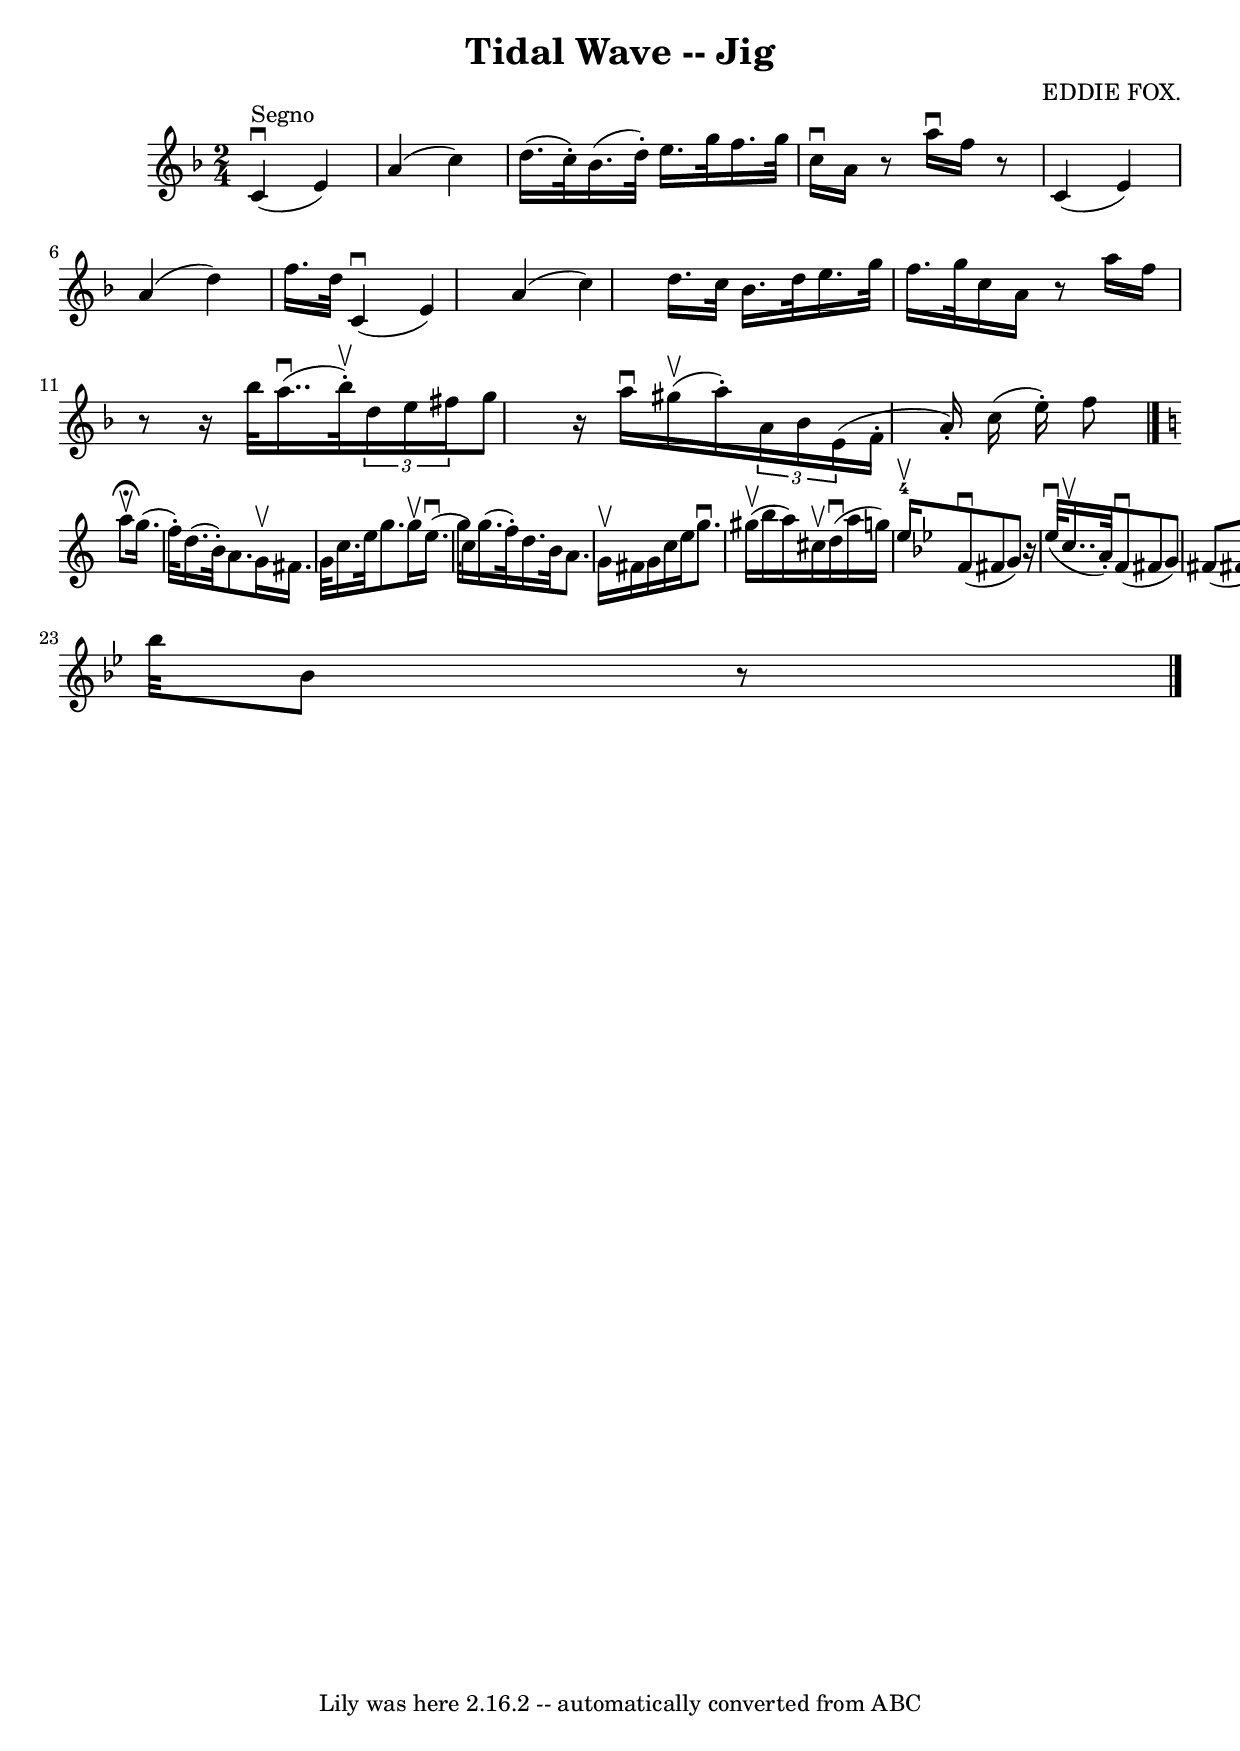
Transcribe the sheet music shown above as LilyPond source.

\version "2.16.2"
\include "Mammoth.ily"
\header {
  %% book = "Ryan's Mammoth Collection"
  composer = "EDDIE FOX."
  crossRefNumber = "1"
  footnotes = "\\\\112 629"
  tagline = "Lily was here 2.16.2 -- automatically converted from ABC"
  title = "Tidal Wave -- Jig"

}
voicedefault =  {


  \time 2/4 
  \key f \major
  c'4^"Segno"^\downbow(e'4)   |
  a'4 (
  c''4)   |
  d''16. (c''32 -.) bes'16. (d''32 -.)   
  e''16. g''32 f''16. g''32    |
  c''16^\downbow a'16    r8   
  a''16^\downbow f''16    r8   |
  c'4 (e'4)   |
  a'4 
  (d''4)   |
  f''16. d''32 c'4^\downbow(e'4)   
  |
  a'4 (c''4)   |
  d''16. c''32 bes'16. d''32    
  e''16. g''32 f''16. g''32    |
  c''16 a'16    r8 a''16    
  f''16    r8   |
  r16 bes''32 a''16.. (^\downbow bes''32^\upbow-.)   \times 2/3 { d''16 e''16 fis''16  
			  } g''8    |
  
  r16 a''16^\downbow gis''16 (^\upbow a''16 -.)   \times 2/3 { a'16    
							       bes'16 e'16 (
							     } f'16 -.(a'16 -.) c''16 (e''16 -.)   
  f''8    \bar "|."   
  \key c \major
  a''8^\fermata^\upbow |
  g''16. (
  f''32 -.) d''16. (b'32 -.) a'8. g'16^\upbow   |
  
  fis'16. g'32 c''16. e''32 g''8. g''16^\upbow   |
  
  e''16. (^\downbow(g''32 c''16) g''16. (f''32 -.) d''16.    
  b'32 a'8. g'16^\upbow   |
  fis'16 g'16 c''16 e''16    
  g''8.^\downbow gis''16 (^\upbow   |
  b''16 a''16)   
  cis''16^\upbow d''16^\downbow(a''16 g''16)       |
  
  e''16-4^\upbow)   
  \key bes \major f'8^\downbow(fis'8 g'8)     
  r16 ees''32^\downbow(c''16..^\upbow a'32 -.)   |
  f'8^\downbow(fis'8 g'8) fis'8 (fis'!8 g'8) ees''8^\downbow fis''8^\downbow(|
  g''16) bes'16. d''32    
  f''16. bes''32 bes'8    r8       \bar "|."   

}

\score{
  <<

    \context Staff="default"
    {
      \voicedefault 
      
    }

  >>
  \layout {
    
  }
  \midi {
  }

}
